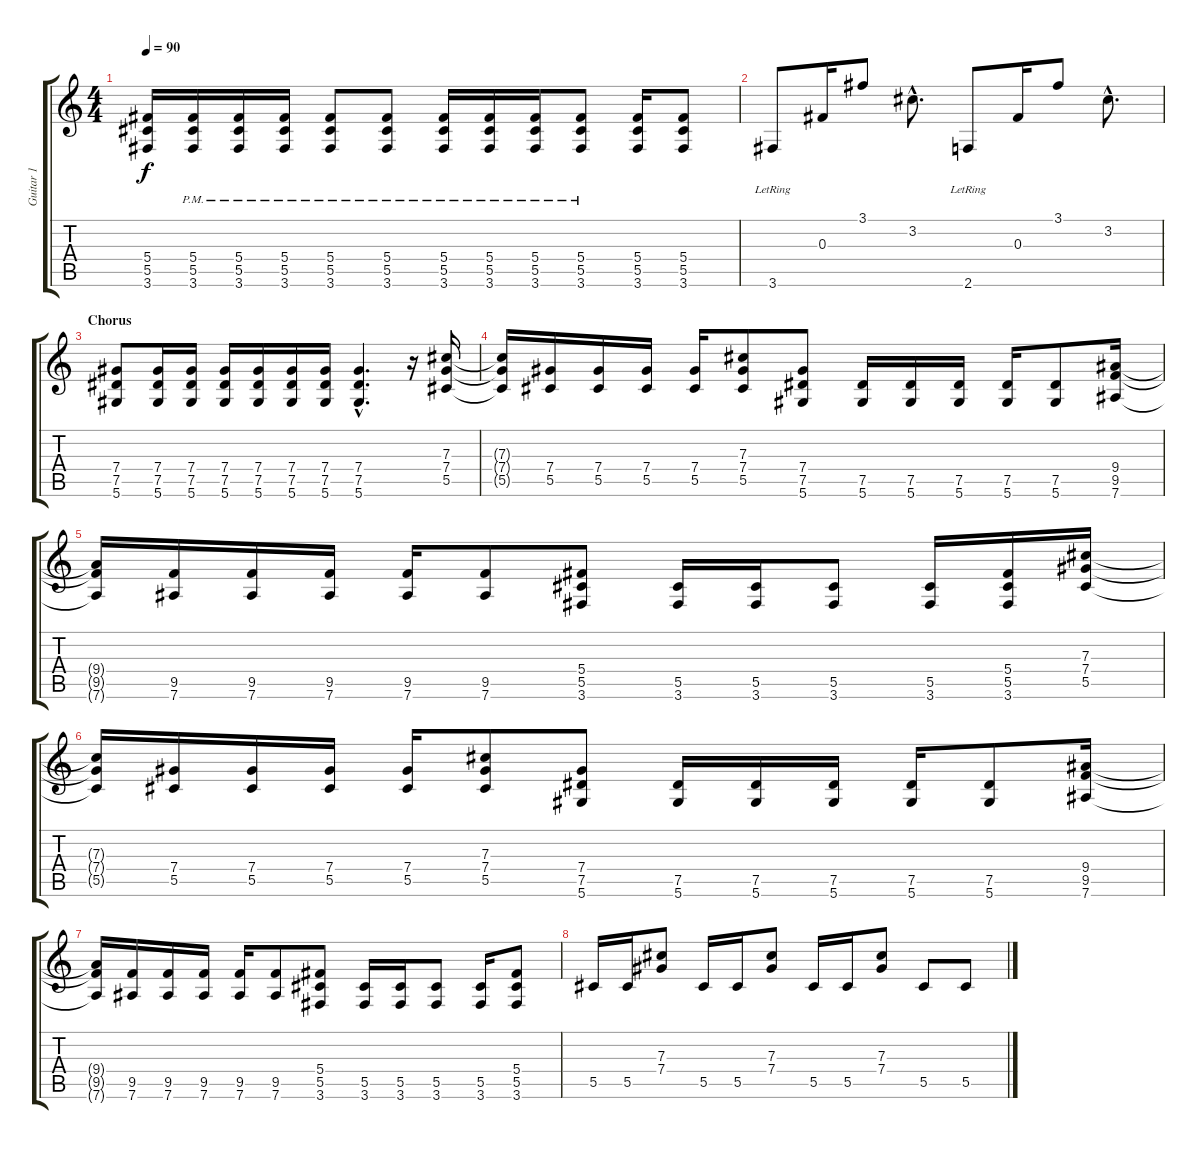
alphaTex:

\track ("Guitar 1" "Guitar 1") {instrument distortionguitar}
\staff {score tabs}
\tuning (Eb4 Bb3 Gb3 Db3 Ab2 Eb2) {hide}
\ts (4 4)
\tempo 90
\clef g2
\ks c
(5.4{t} 5.5{t} 3.6{t}).16{dy f} (5.4 5.5 3.6{pm}).16 (5.4 5.5 3.6{pm}).16 (5.4 5.5 3.6{pm}).16 (5.4 5.5 3.6{pm}).8 (5.4 5.5 3.6{pm}).8 (5.4 5.5 3.6{pm}).16 (5.4 5.5 3.6{pm}).16 (5.4 5.5 3.6{pm}).16 (5.4 5.5 3.6{pm}).8 (5.4 5.5 3.6).16 (5.4 5.5 3.6).8 |
3.6{lr}.8 0.3.16 3.1.8 3.2{hac}.8{d} 2.6{lr}.8 0.3.16 3.1.8 3.2{hac}.8{d} |
\section ("" "Chorus")
(7.4 7.5 5.6).8 (7.4 7.5 5.6).16 (7.4 7.5 5.6).16 (7.4 7.5 5.6).16 (7.4 7.5 5.6).16 (7.4 7.5 5.6).16 (7.4 7.5 5.6).16 (7.4{hac} 7.5{hac} 5.6{hac}).4{d} r.16 (7.3 7.4 5.5).16 |
(7.3{t} 7.4{t} 5.5{t}).16 (7.4 5.5).16 (7.4 5.5).16 (7.4 5.5).16 (7.4 5.5).16 (7.3 7.4 5.5).8 (7.4 7.5 5.6).8 (7.5 5.6).16 (7.5 5.6).16 (7.5 5.6).16 (7.5 5.6).16 (7.5 5.6).8 (9.4 9.5 7.6).16 |
(9.4{t} 9.5{t} 7.6{t}).16 (9.5 7.6).16 (9.5 7.6).16 (9.5 7.6).16 (9.5 7.6).16 (9.5 7.6).8 (5.4 5.5 3.6).8 (5.5 3.6).16 (5.5 3.6).16 (5.5 3.6).8 (5.5 3.6).16 (5.4 5.5 3.6).16 (7.3 7.4 5.5).16 |
(7.3{t} 7.4{t} 5.5{t}).16 (7.4 5.5).16 (7.4 5.5).16 (7.4 5.5).16 (7.4 5.5).16 (7.3 7.4 5.5).8 (7.4 7.5 5.6).8 (7.5 5.6).16 (7.5 5.6).16 (7.5 5.6).16 (7.5 5.6).16 (7.5 5.6).8 (9.4 9.5 7.6).16 |
(9.4{t} 9.5{t} 7.6{t}).16 (9.5 7.6).16 (9.5 7.6).16 (9.5 7.6).16 (9.5 7.6).16 (9.5 7.6).8 (5.4 5.5 3.6).8 (5.5 3.6).16 (5.5 3.6).16 (5.5 3.6).8 (5.5 3.6).16 (5.4 5.5 3.6).8 |
5.5.16 5.5.16 (7.3 7.4).8 5.5.16 5.5.16 (7.3 7.4).8 5.5.16 5.5.16 (7.3 7.4).8 5.5.8 5.5.8
